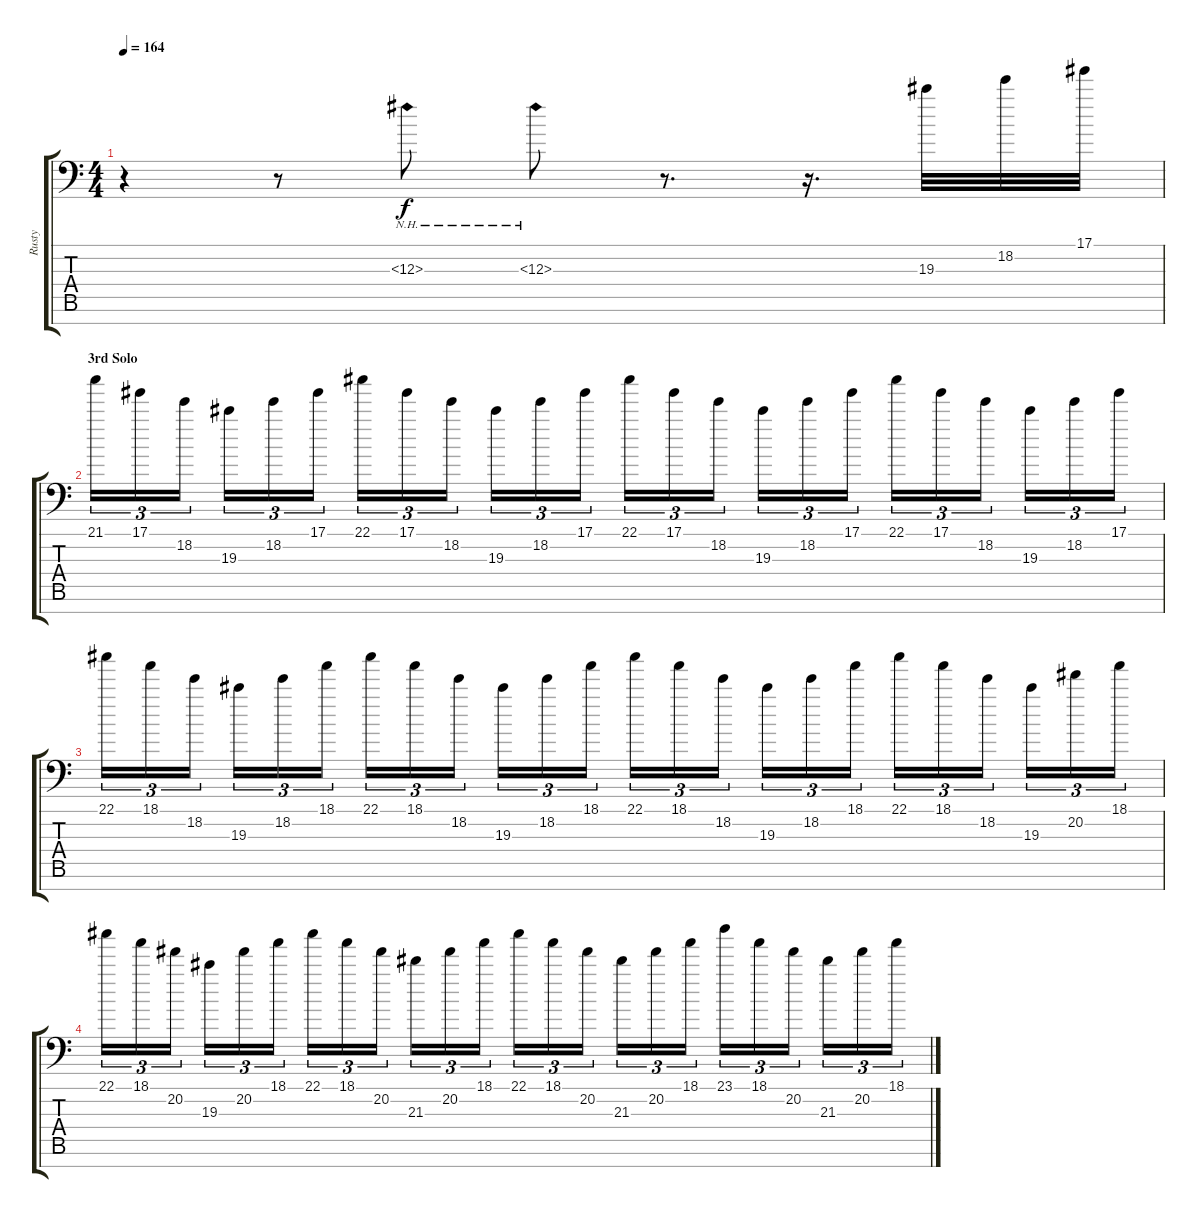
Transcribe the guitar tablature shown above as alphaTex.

\track ("Rusty" "Rusty") {instrument distortionguitar}
\staff {score tabs}
\tuning (Eb4 Bb3 Gb3 Db3 Ab2 Eb2 Bb1) {hide}
\ts (4 4)
\tempo 164
\clef f4
\ks c
r.4{dy f} r.8 12.3{nh}.8 12.3{nh}.8 r.8{d} r.16{d} 19.3.32{volume 14 instrument distortionguitar} 18.2.32 17.1.32 |
\section ("" "3rd Solo")
21.1.16{tu (3 2)} 17.1.16{tu (3 2)} 18.2.16{tu (3 2)} 19.3.16{tu (3 2)} 18.2.16{tu (3 2)} 17.1.16{tu (3 2)} 22.1.16{tu (3 2)} 17.1.16{tu (3 2)} 18.2.16{tu (3 2)} 19.3.16{tu (3 2)} 18.2.16{tu (3 2)} 17.1.16{tu (3 2)} 22.1.16{tu (3 2)} 17.1.16{tu (3 2)} 18.2.16{tu (3 2)} 19.3.16{tu (3 2)} 18.2.16{tu (3 2)} 17.1.16{tu (3 2)} 22.1.16{tu (3 2)} 17.1.16{tu (3 2)} 18.2.16{tu (3 2)} 19.3.16{tu (3 2)} 18.2.16{tu (3 2)} 17.1.16{tu (3 2)} |
22.1.16{tu (3 2)} 18.1.16{tu (3 2)} 18.2.16{tu (3 2)} 19.3.16{tu (3 2)} 18.2.16{tu (3 2)} 18.1.16{tu (3 2)} 22.1.16{tu (3 2)} 18.1.16{tu (3 2)} 18.2.16{tu (3 2)} 19.3.16{tu (3 2)} 18.2.16{tu (3 2)} 18.1.16{tu (3 2)} 22.1.16{tu (3 2)} 18.1.16{tu (3 2)} 18.2.16{tu (3 2)} 19.3.16{tu (3 2)} 18.2.16{tu (3 2)} 18.1.16{tu (3 2)} 22.1.16{tu (3 2)} 18.1.16{tu (3 2)} 18.2.16{tu (3 2)} 19.3.16{tu (3 2)} 20.2.16{tu (3 2)} 18.1.16{tu (3 2)} |
22.1.16{tu (3 2)} 18.1.16{tu (3 2)} 20.2.16{tu (3 2)} 19.3.16{tu (3 2)} 20.2.16{tu (3 2)} 18.1.16{tu (3 2)} 22.1.16{tu (3 2)} 18.1.16{tu (3 2)} 20.2.16{tu (3 2)} 21.3.16{tu (3 2)} 20.2.16{tu (3 2)} 18.1.16{tu (3 2)} 22.1.16{tu (3 2)} 18.1.16{tu (3 2)} 20.2.16{tu (3 2)} 21.3.16{tu (3 2)} 20.2.16{tu (3 2)} 18.1.16{tu (3 2)} 23.1.16{tu (3 2)} 18.1.16{tu (3 2)} 20.2.16{tu (3 2)} 21.3.16{tu (3 2)} 20.2.16{tu (3 2)} 18.1.16{tu (3 2)}
